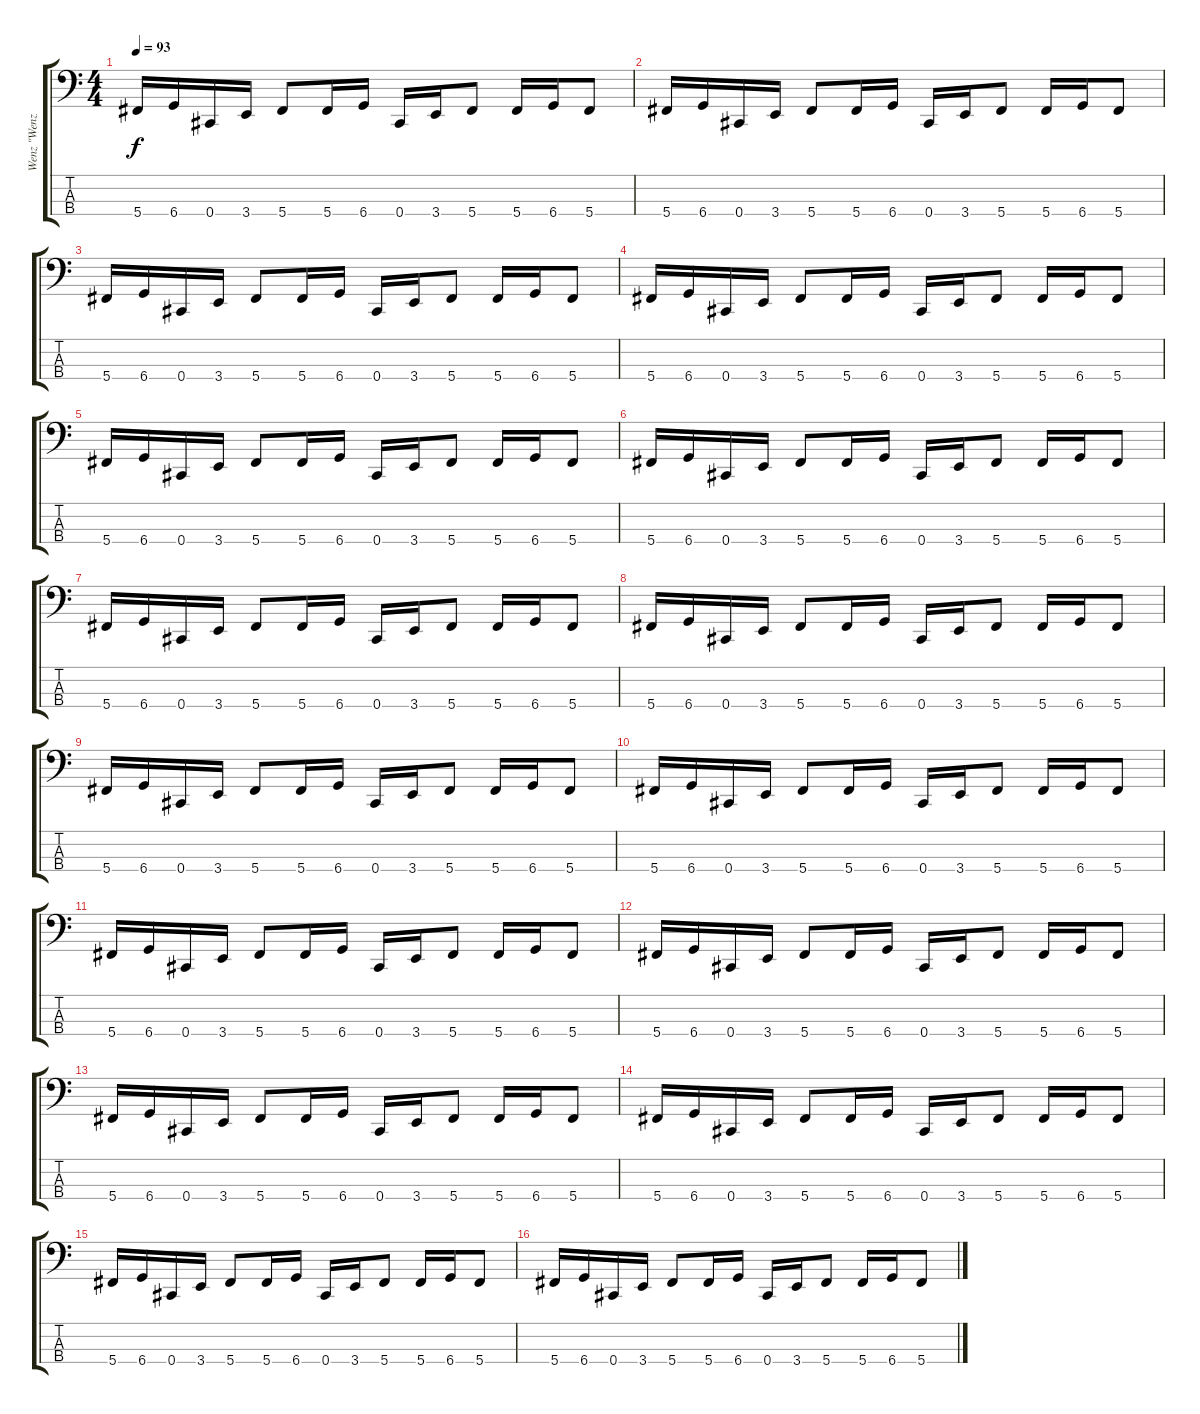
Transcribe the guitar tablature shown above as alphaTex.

\track ("Wenz \"Wenz\" Weninger" "Wenz \"Wenz") {instrument electricbasspick}
\staff {score tabs}
\tuning (Gb2 Db2 Ab1 Db1) {hide}
\ts (4 4)
\tempo 93
\clef f4
\ks c
5.4.16{dy f} 6.4.16 0.4.16 3.4.16 5.4.8 5.4.16 6.4.16 0.4.16 3.4.16 5.4.8 5.4.16 6.4.16 5.4.8 |
5.4.16 6.4.16 0.4.16 3.4.16 5.4.8 5.4.16 6.4.16 0.4.16 3.4.16 5.4.8 5.4.16 6.4.16 5.4.8 |
5.4.16 6.4.16 0.4.16 3.4.16 5.4.8 5.4.16 6.4.16 0.4.16 3.4.16 5.4.8 5.4.16 6.4.16 5.4.8 |
5.4.16 6.4.16 0.4.16 3.4.16 5.4.8 5.4.16 6.4.16 0.4.16 3.4.16 5.4.8 5.4.16 6.4.16 5.4.8 |
5.4.16 6.4.16 0.4.16 3.4.16 5.4.8 5.4.16 6.4.16 0.4.16 3.4.16 5.4.8 5.4.16 6.4.16 5.4.8 |
5.4.16 6.4.16 0.4.16 3.4.16 5.4.8 5.4.16 6.4.16 0.4.16 3.4.16 5.4.8 5.4.16 6.4.16 5.4.8 |
5.4.16 6.4.16 0.4.16 3.4.16 5.4.8 5.4.16 6.4.16 0.4.16 3.4.16 5.4.8 5.4.16 6.4.16 5.4.8 |
5.4.16 6.4.16 0.4.16 3.4.16 5.4.8 5.4.16 6.4.16 0.4.16 3.4.16 5.4.8 5.4.16 6.4.16 5.4.8 |
5.4.16 6.4.16 0.4.16 3.4.16 5.4.8 5.4.16 6.4.16 0.4.16 3.4.16 5.4.8 5.4.16 6.4.16 5.4.8 |
5.4.16 6.4.16 0.4.16 3.4.16 5.4.8 5.4.16 6.4.16 0.4.16 3.4.16 5.4.8 5.4.16 6.4.16 5.4.8 |
5.4.16 6.4.16 0.4.16 3.4.16 5.4.8 5.4.16 6.4.16 0.4.16 3.4.16 5.4.8 5.4.16 6.4.16 5.4.8 |
5.4.16 6.4.16 0.4.16 3.4.16 5.4.8 5.4.16 6.4.16 0.4.16 3.4.16 5.4.8 5.4.16 6.4.16 5.4.8 |
5.4.16 6.4.16 0.4.16 3.4.16 5.4.8 5.4.16 6.4.16 0.4.16 3.4.16 5.4.8 5.4.16 6.4.16 5.4.8 |
5.4.16 6.4.16 0.4.16 3.4.16 5.4.8 5.4.16 6.4.16 0.4.16 3.4.16 5.4.8 5.4.16 6.4.16 5.4.8 |
5.4.16 6.4.16 0.4.16 3.4.16 5.4.8 5.4.16 6.4.16 0.4.16 3.4.16 5.4.8 5.4.16 6.4.16 5.4.8 |
5.4.16 6.4.16 0.4.16 3.4.16 5.4.8 5.4.16 6.4.16 0.4.16 3.4.16 5.4.8 5.4.16 6.4.16 5.4.8
